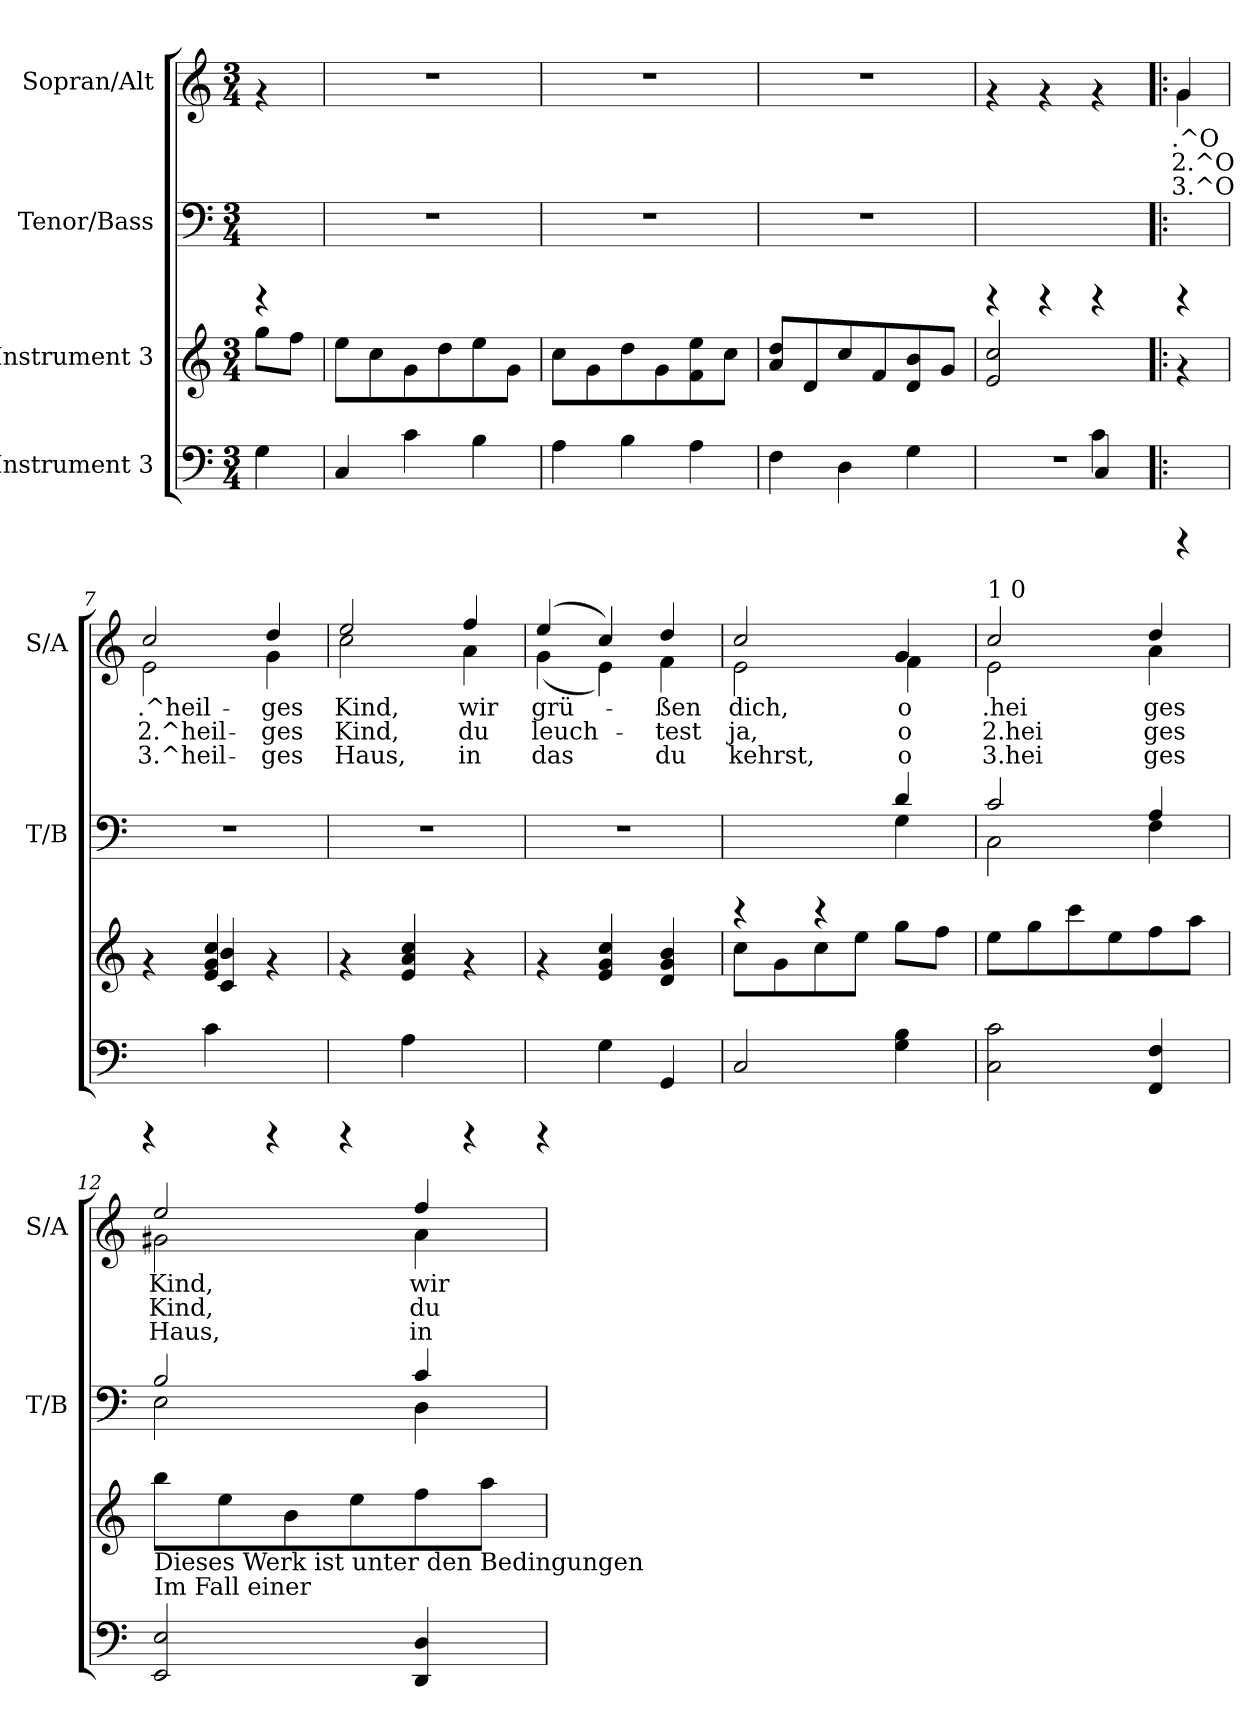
**kern	**kern	**kern	**kern	**text	**text	**text
*part4	*part3	*part2	*part1	*part1	*part1	*part1
*staff4	*staff3	*staff2	*staff1	*staff1	*staff1	*staff1
*I"Instrument 3	*I"Instrument 3	*I"Tenor/Bass	*I"Sopran/Alt	*	*	*
*	*	*I'T/B	*I'S/A	*	*	*
!!LO:PB:g=z
*stria5	*stria5	*stria5	*stria5	*	*	*
*clefF4	*clefG2	*clefF4	*clefG2	*	*	*
*k[]	*k[]	*k[]	*k[]	*	*	*
*C:	*C:	*C:	*C:	*	*	*
*M3/4	*M3/4	*M3/4	*M3/4	*	*	*
=1	=1	=1	=1	=1	=1	=1
4G\	8gg\L	4rCCC	4rf	.	.	.
.	8ff\J	.	.	.	.	.
=2	=2	=2	=2	=2	=2	=2
4C/	8ee\L	2.r	2.r	.	.	.
.	8cc\	.	.	.	.	.
4c\	8g\	.	.	.	.	.
.	8dd\	.	.	.	.	.
4B\	8ee\	.	.	.	.	.
.	8g\J	.	.	.	.	.
=3	=3	=3	=3	=3	=3	=3
4A\	8cc\L	2.r	2.r	.	.	.
.	8g\	.	.	.	.	.
4B\	8dd\	.	.	.	.	.
.	8g\	.	.	.	.	.
4A\	8f\ 8ee\	.	.	.	.	.
.	8cc\J	.	.	.	.	.
=4	=4	=4	=4	=4	=4	=4
4F\	8dd/ 8a/L	2.r	2.r	.	.	.
.	8d/	.	.	.	.	.
4D\	8cc/	.	.	.	.	.
.	8f/	.	.	.	.	.
4G\	8d/ 8b/	.	.	.	.	.
.	8g/J	.	.	.	.	.
=5	=5	=5	=5	=5	=5	=5
*^	*	*	*	*	*	*
*	*^	*	*	*	*	*	*
2ryy	2ryy	2.r	2e/ 2cc/	4rCCC	4rf	.	.	.
.	.	.	.	4rCCC	4rf	.	.	.
4c\	4C/	.	4ryy	4rCCC	4rf	.	.	.
*	*v	*v	*	*	*	*	*	*
=6!|:	=6!|:	=6!|:	=6!|:	=6!|:	=6!|:	=6!|:	=6!|:
*	*	*	*	*^	*	*	*
!	!	!	!	!	!	!LO:LY:b:rj	!LO:LY:b:rj	!LO:LY:b:rj
*v	*v	*	*	*	*	*	*	*
4rCCC	4rf	4rCCC	4g/	4g\	.^O	2.^O	3.^O
!!LO:LB:g=z	!!
=7	=7	=7	=7	=7	=7	=7	=7
*	*^	*	*	*	*	*	*
!	!	!	!	!	!	!LO:LY:b:rj	!LO:LY:b:rj	!LO:LY:b:rj
4rCCC	4rf	4ryy	2.r	2cc/	2e\	.^heil-	-2.^heil-	-3.^heil-
4c\	4g/ 4e/ 4cc/	4c/ 4b/	.	.	.	.	.	.
!	!	!	!	!	!	!LO:LY:b:rj	!LO:LY:b:rj	!LO:LY:b:rj
4rCCC	4rf	4ryy	.	4dd/	4g\	-ges	ges	ges
=8	=8	=8	=8	=8	=8	=8	=8	=8
!	!	!	!	!	!	!LO:LY:b:rj	!LO:LY:b:rj	!LO:LY:b:rj
*	*v	*v	*	*	*	*	*	*
4rCCC	4rf	2.r	2ee/	2cc\	Kind,	Kind,	Haus,
4A\	4a/ 4e/ 4cc/	.	.	.	.	.	.
!	!	!	!	!	!LO:LY:b:rj	!LO:LY:b:rj	!LO:LY:b:rj
4rCCC	4rf	.	4ff/	4a\	wir	du	in
=9	=9	=9	=9	=9	=9	=9	=9
!	!	!	!	!	!LO:LY:b:rj	!LO:LY:b:rj	!LO:LY:b:rj
4rCCC	4rf	2.r	(>4ee/	(<4g\	grü-	-leuch-	-das
!	!	!	!	!	!LO:LY:b:rj	!LO:LY:b:rj	!LO:LY:b:rj
4G\	4g/ 4e/ 4cc/	.	4cc/)	4e\)	.	.	.
!	!	!	!	!	!LO:LY:b:rj	!LO:LY:b:rj	!LO:LY:b:rj
4GG/	4b/ 4g/ 4d/	.	4dd/	4f\	ßen	test	du
=10	=10	=10	=10	=10	=10	=10	=10
*	*	*^	*	*	*	*	*
!	!	!	!	!	!	!LO:LY:b:rj	!LO:LY:b:rj	!LO:LY:b:rj
2C/	8cc\L	4rCCC	2ryy	2cc/	2e\	dich,	ja,	kehrst,
.	8g\	.	.	.	.	.	.	.
.	8cc\	4rCCC	.	.	.	.	.	.
.	8ee\J	.	.	.	.	.	.	.
!	!	!	!	!	!	!LO:LY:b:rj	!LO:LY:b:rj	!LO:LY:b:rj
4B\ 4G\	8gg\L	4d/	4G\	4g/	4f\	o	o	o
.	8ff\J	.	.	.	.	.	.	.
!!LO:LB:g=z	!!
=11	=11	=11	=11	=11	=11	=11	=11	=11
!	!	!	!	!LO:TX:a:t=1 0	!	!	!	!
!	!	!	!	!	!	!LO:LY:b:rj	!LO:LY:b:rj	!LO:LY:b:rj
2c\ 2C\	8ee\L	2c/	2C\	2cc/	2e\	.hei	2.hei	3.hei
.	8gg\	.	.	.	.	.	.	.
.	8ccc\	.	.	.	.	.	.	.
.	8ee\	.	.	.	.	.	.	.
!	!	!	!	!	!	!LO:LY:b:rj	!LO:LY:b:rj	!LO:LY:b:rj
4FF/ 4F/	8ff\	4A/	4F\	4dd/	4a\	ges	ges	ges
.	8aa\J	.	.	.	.	.	.	.
=12	=12	=12	=12	=12	=12	=12	=12	=12
!	!LO:TX:b:t=Dieses Werk ist unter den Bedingungen	!	!	!	!	!	!	!
!	!LO:TX:b:t=Im Fall einer	!	!	!	!	!	!	!
!	!	!	!	!	!	!LO:LY:b:rj	!LO:LY:b:rj	!LO:LY:b:rj
2EE/ 2E/	8bb\L	2B/	2E\	2ee/	2g#X\	Kind,	Kind,	Haus,
.	8ee\	.	.	.	.	.	.	.
.	8b\	.	.	.	.	.	.	.
.	8ee\	.	.	.	.	.	.	.
!	!	!	!	!	!	!LO:LY:b:rj	!LO:LY:b:rj	!LO:LY:b:rj
4DD/ 4D/	8ff\	4c/	4D\	4ff/	4a\	wir	du	in
.	8aa\J	.	.	.	.	.	.	.
*	*	*v	*v	*	*	*	*	*
*	*	*	*v	*v	*	*	*
=	=	=	=	=	=	=
*-	*-	*-	*-	*-	*-	*-
